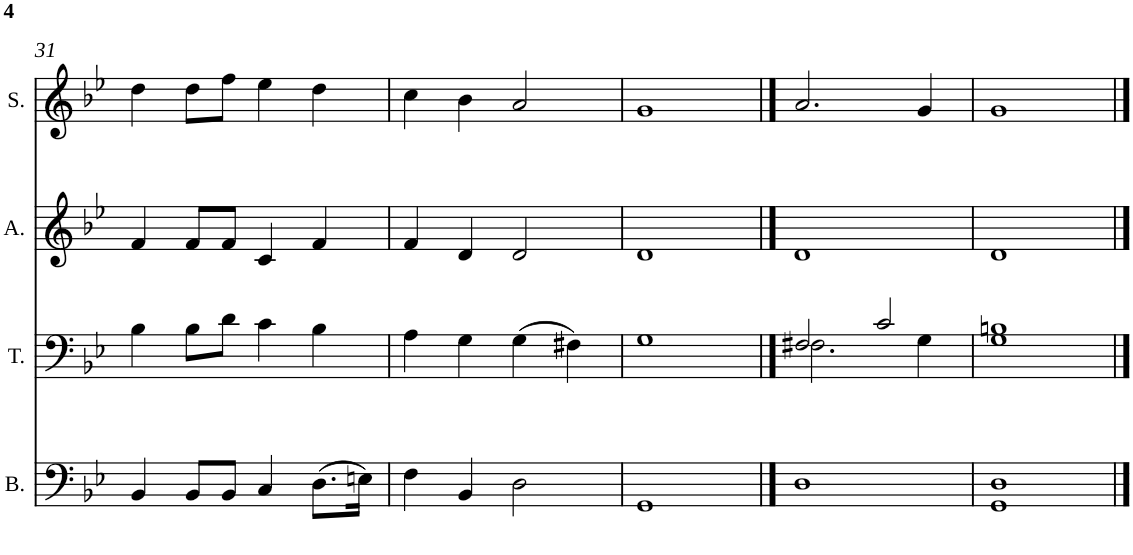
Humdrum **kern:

**kern	**kern	**kern	**kern
*part4	*part3	*part2	*part1
*staff4	*staff3	*staff2	*staff1
*I"Bass	*I"Tenor	*I"Alto	*I"Soprano
*I'B.	*I'T.	*I'A.	*I'S.
!!LO:PB:g=z
*clefF4	*clefF4	*clefG2	*clefG2
*k[b-e-]	*k[b-e-]	*k[b-e-]	*k[b-e-]
*B-:	*B-:	*B-:	*B-:
*M4/4	*M4/4	*M4/4	*M4/4
=31	=31	=31	=31
4BB-/	4B-\	4f/	4dd\
8BB-/L	8B-\L	8f/L	8dd\L
8BB-/J	8d\J	8f/J	8ff\J
4C/	4c\	4c/	4ee-\
(>8.D\L	4B-\	4f/	4dd\
16En\Jk)	.	.	.
=32	=32	=32	=32
4F\	4A\	4f/	4cc\
4BB-/	4G\	4d/	4b-\
2D\	(>4G\	2d/	2a/
.	4F#X\)	.	.
=33	=33	=33	=33
1GG	1G	1d	1g
==34	==34	==34	==34
*	*^	*	*
1D	2F#X/	2.F#\	1d	2.a/
.	2c/	.	.	.
.	.	4G\	.	4g/
=35	=35	=35	=35	=35
1GG 1D	1Bn	1G	1d	1g
*	*v	*v	*	*
==	==	==	==
*-	*-	*-	*-
